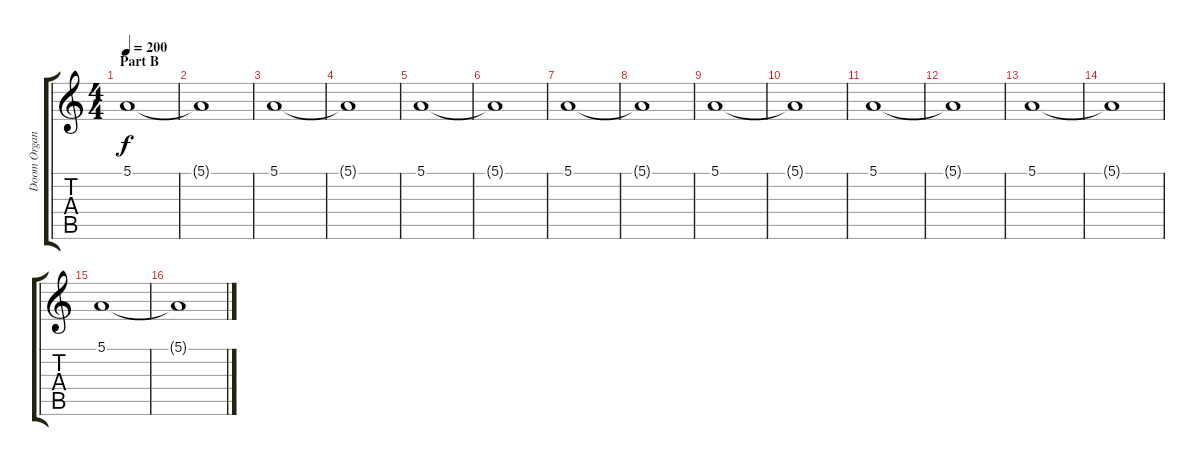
\track ("Doom Organ 1" "Doom Organ") {instrument rockorgan}
\staff {score tabs}
\tuning (E4 B3 G3 D3 A2 E2) {hide}
\ts (4 4)
\section ("" "Part B")
\tempo 200
\clef g2
\ks c
5.1.1{dy f} |
5.1{t}.1 |
5.1.1 |
5.1{t}.1 |
5.1.1 |
5.1{t}.1 |
5.1.1 |
5.1{t}.1 |
5.1.1 |
5.1{t}.1 |
5.1.1 |
5.1{t}.1 |
5.1.1 |
5.1{t}.1 |
5.1.1 |
5.1{t}.1
